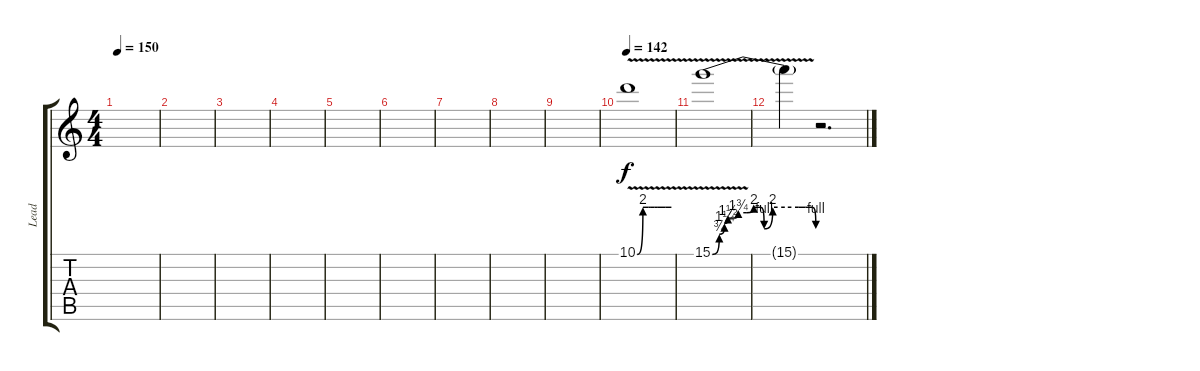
\track ("Lead" "Lead") {instrument distortionguitar}
\staff {score tabs}
\tuning (E4 B3 G3 D3 A2 E2) {hide}
\ts (4 4)
\tempo 150
\clef g2
\ks c
|
|
|
|
|
|
|
|
|
\tempo 142
10.1{be (custom 0 0 10 8 20 8 24 8 30 8 35 8 40 8 50 8 60 8) v}.1 |
15.1{be (custom 0 0 4 3 7 5 9 6 12 6 15 7 20 7 24 8 28 8 30 4 35 8 42 8 50 8 54 8 58 8 60 4) v}.1 |
15.1{t}.4 r.2{d}
